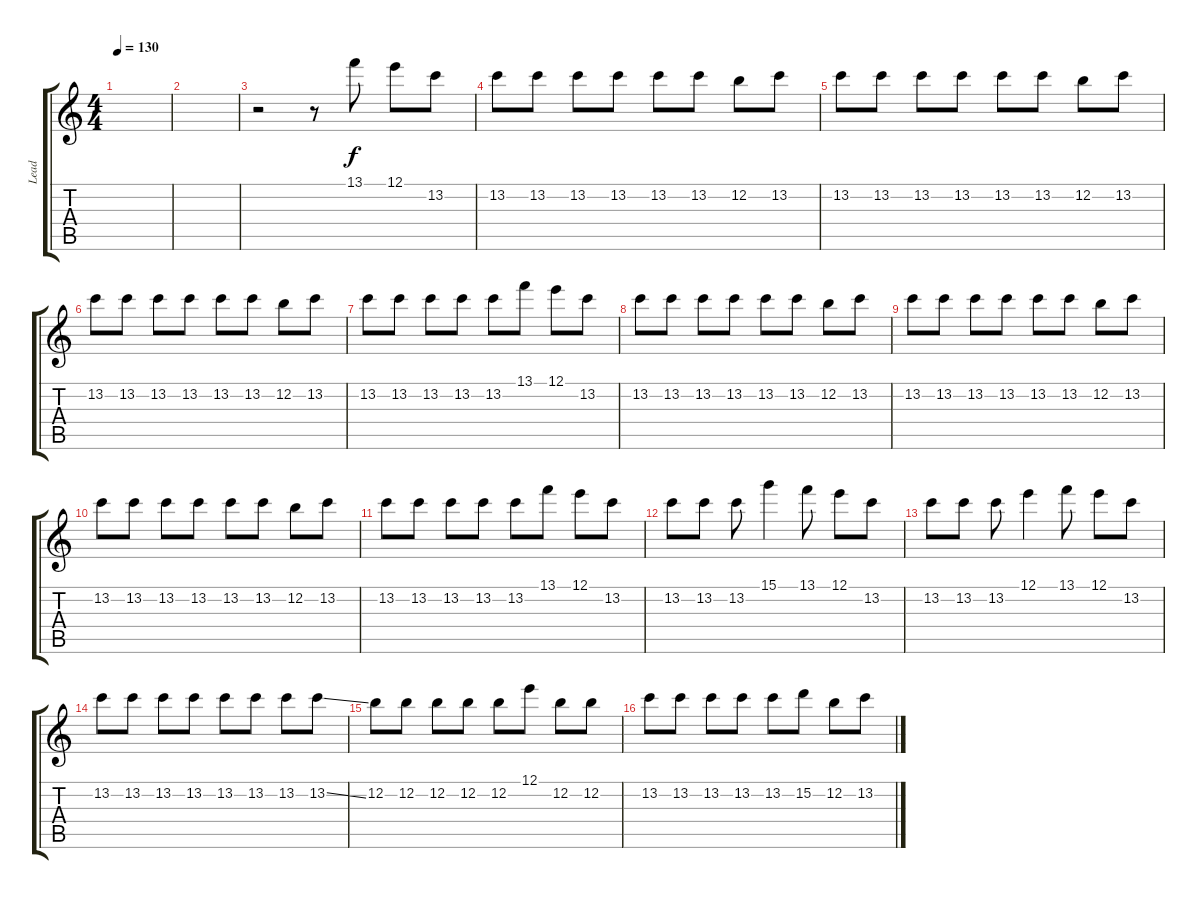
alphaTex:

\track ("Lead" "Lead") {instrument distortionguitar}
\staff {score tabs}
\tuning (E4 B3 G3 D3 A2 E2) {hide}
\ts (4 4)
\tempo 130
\clef g2
\ks c
|
|
r.2 r.8 13.1.8 12.1.8 13.2.8 |
13.2.8 13.2.8 13.2.8 13.2.8 13.2.8 13.2.8 12.2.8 13.2.8 |
13.2.8 13.2.8 13.2.8 13.2.8 13.2.8 13.2.8 12.2.8 13.2.8 |
13.2.8 13.2.8 13.2.8 13.2.8 13.2.8 13.2.8 12.2.8 13.2.8 |
13.2.8 13.2.8 13.2.8 13.2.8 13.2.8 13.1.8 12.1.8 13.2.8 |
13.2.8 13.2.8 13.2.8 13.2.8 13.2.8 13.2.8 12.2.8 13.2.8 |
13.2.8 13.2.8 13.2.8 13.2.8 13.2.8 13.2.8 12.2.8 13.2.8 |
13.2.8 13.2.8 13.2.8 13.2.8 13.2.8 13.2.8 12.2.8 13.2.8 |
13.2.8 13.2.8 13.2.8 13.2.8 13.2.8 13.1.8 12.1.8 13.2.8 |
13.2.8 13.2.8 13.2.8 15.1.4 13.1.8 12.1.8 13.2.8 |
13.2.8 13.2.8 13.2.8 12.1.4 13.1.8 12.1.8 13.2.8 |
13.2.8 13.2.8 13.2.8 13.2.8 13.2.8 13.2.8 13.2.8 13.2{ss}.8 |
12.2.8 12.2.8 12.2.8 12.2.8 12.2.8 12.1.8 12.2.8 12.2.8 |
13.2.8 13.2.8 13.2.8 13.2.8 13.2.8 15.2.8 12.2.8 13.2.8
